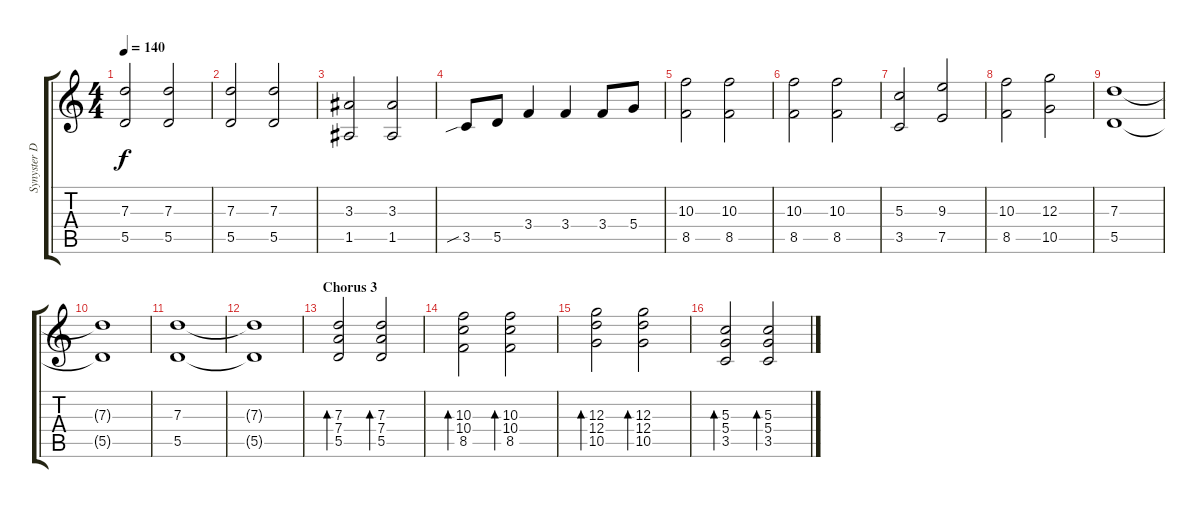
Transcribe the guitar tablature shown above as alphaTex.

\track ("Synyster Distortion" "Synyster D") {instrument overdrivenguitar}
\staff {score tabs}
\tuning (E4 B3 G3 D3 A2 D2) {hide}
\ts (4 4)
\tempo 140
\clef g2
\ks c
(7.3 5.5).2{dy f} (7.3 5.5).2 |
(7.3 5.5).2 (7.3 5.5).2 |
(3.3 1.5).2 (3.3 1.5).2 |
3.5{sib}.8 5.5.8 3.4.4 3.4.4 3.4.8 5.4.8 |
(10.3 8.5).2 (10.3 8.5).2 |
(10.3 8.5).2 (10.3 8.5).2 |
(5.3 3.5).2 (9.3 7.5).2 |
(10.3 8.5).2 (12.3 10.5).2 |
(7.3 5.5).1 |
(7.3{t} 5.5{t}).1 |
(7.3 5.5).1 |
(7.3{t} 5.5{t}).1 |
\section ("" "Chorus 3")
(7.3 7.4 5.5).2{bd 30 volume 10} (7.3 7.4 5.5).2{bd 30} |
(10.3 10.4 8.5).2{bd 30} (10.3 10.4 8.5).2{bd 30} |
(12.3 12.4 10.5).2{bd 30} (12.3 12.4 10.5).2{bd 30} |
(5.3 5.4 3.5).2{bd 30} (5.3 5.4 3.5).2{bd 30}
